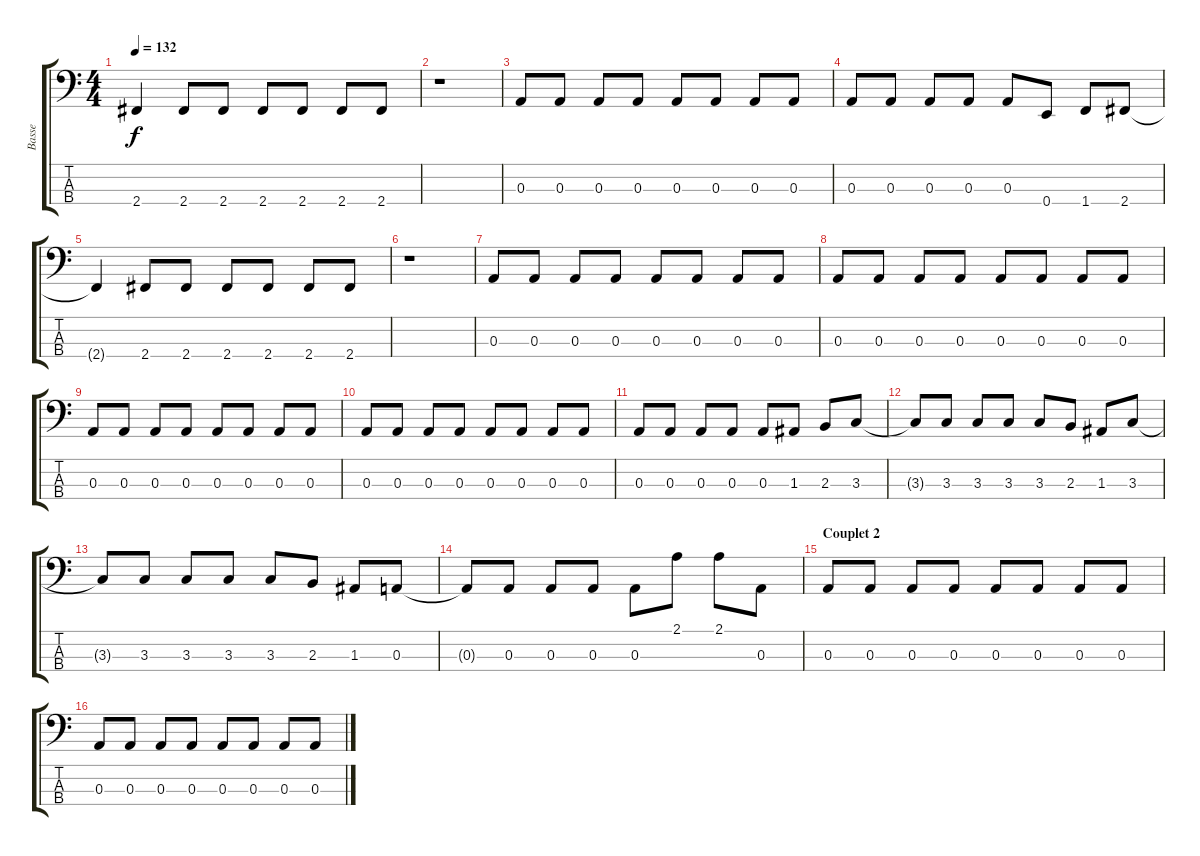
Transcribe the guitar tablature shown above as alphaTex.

\track ("Basse" "Basse") {instrument acousticguitarnylon}
\staff {score tabs}
\tuning (G2 D2 A1 E1) {hide}
\ts (4 4)
\tempo 132
\clef f4
\ks c
2.4{t}.4{dy f} 2.4.8 2.4.8 2.4.8 2.4.8 2.4.8 2.4.8 |
r.1 |
0.3.8 0.3.8 0.3.8 0.3.8 0.3.8 0.3.8 0.3.8 0.3.8 |
0.3.8 0.3.8 0.3.8 0.3.8 0.3.8 0.4.8 1.4.8 2.4.8 |
2.4{t}.4 2.4.8 2.4.8 2.4.8 2.4.8 2.4.8 2.4.8 |
r.1 |
0.3.8 0.3.8 0.3.8 0.3.8 0.3.8 0.3.8 0.3.8 0.3.8 |
0.3.8 0.3.8 0.3.8 0.3.8 0.3.8 0.3.8 0.3.8 0.3.8 |
0.3.8 0.3.8 0.3.8 0.3.8 0.3.8 0.3.8 0.3.8 0.3.8 |
0.3.8 0.3.8 0.3.8 0.3.8 0.3.8 0.3.8 0.3.8 0.3.8 |
0.3.8 0.3.8 0.3.8 0.3.8 0.3.8 1.3.8 2.3.8 3.3.8 |
3.3{t}.8 3.3.8 3.3.8 3.3.8 3.3.8 2.3.8 1.3.8 3.3.8 |
3.3{t}.8 3.3.8 3.3.8 3.3.8 3.3.8 2.3.8 1.3.8 0.3.8 |
0.3{t}.8 0.3.8 0.3.8 0.3.8 0.3.8 2.1.8 2.1.8 0.3.8 |
\section ("" "Couplet 2")
0.3.8 0.3.8 0.3.8 0.3.8 0.3.8 0.3.8 0.3.8 0.3.8 |
0.3.8 0.3.8 0.3.8 0.3.8 0.3.8 0.3.8 0.3.8 0.3.8
